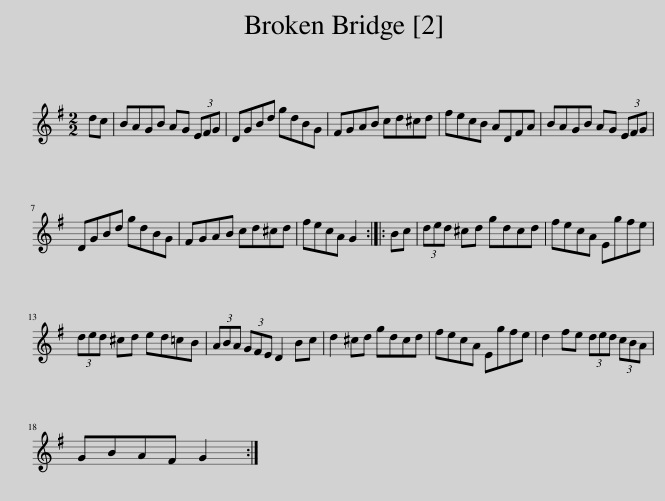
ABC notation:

X:1
L:1/8
M:2/2
I:linebreak $
K:G
V:1 treble
V:1
 dc | BAGB AG (3EFG | DGBd gdBG | FGAB cd^cd | fecB ADFA | %5
 BAGB AG (3EFG |$ DGBd gdBG | FGAB cd^cd | fecA G2 :: Bc | %10
 (3ded ^cd gdcd | fecA Egfe |$ (3ded ^cd ed=cB | (3ABA (3GFE D2 Bc | d2 ^cd gdcd | %15
 fecA Egfe | d2 fe (3ded (3cBA |$ GBAF G2 :| %18
